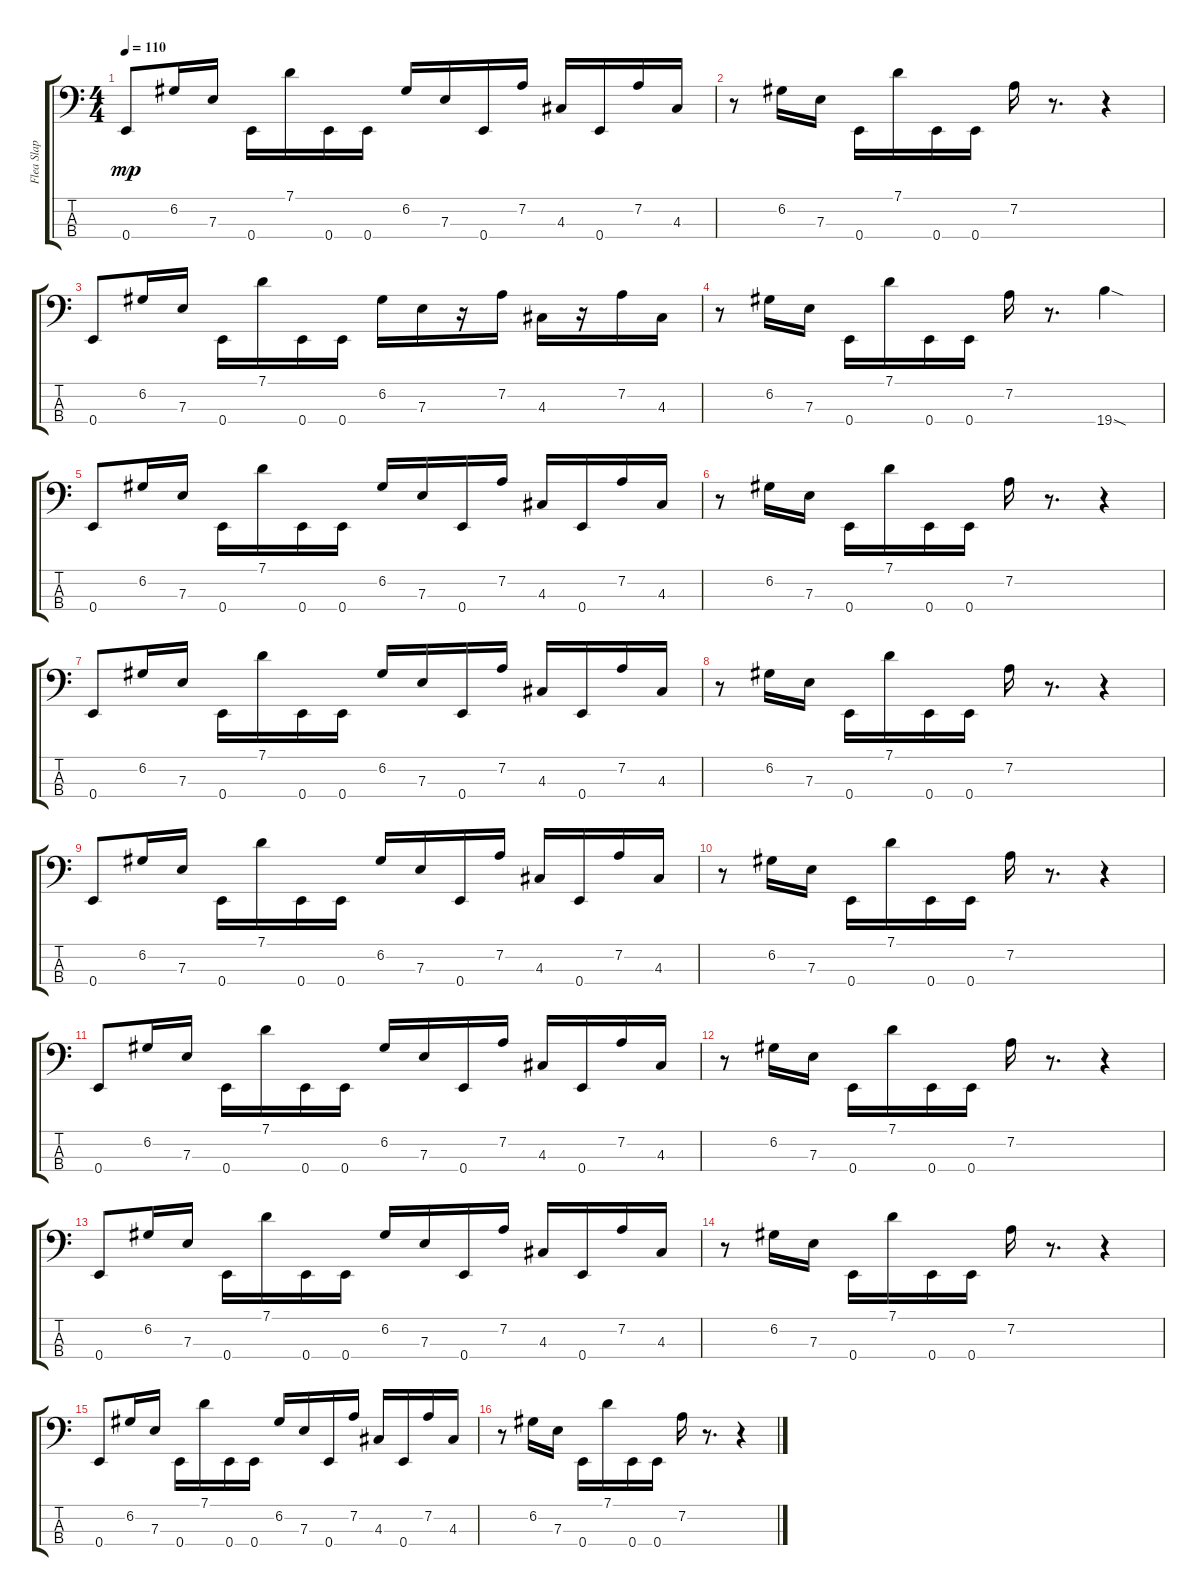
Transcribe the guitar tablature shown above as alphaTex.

\track ("Flea Slap" "Flea Slap") {instrument slapbass1}
\staff {score tabs}
\tuning (G2 D2 A1 E1) {hide}
\ts (4 4)
\tempo 110
\clef f4
\ks c
0.4.8{dy mp} 6.2.16 7.3.16 0.4.16 7.1.16 0.4.16 0.4.16 6.2.16 7.3.16 0.4.16 7.2.16 4.3.16 0.4.16 7.2.16 4.3.16 |
r.8 6.2.16 7.3.16 0.4.16 7.1.16 0.4.16 0.4.16 7.2.16 r.8{d} r.4 |
0.4.8 6.2.16 7.3.16 0.4.16 7.1.16 0.4.16 0.4.16 6.2.16 7.3.16 r.16 7.2.16 4.3.16 r.16 7.2.16 4.3.16 |
r.8 6.2.16 7.3.16 0.4.16 7.1.16 0.4.16 0.4.16 7.2.16 r.8{d} 19.4{sod}.4 |
0.4.8 6.2.16 7.3.16 0.4.16 7.1.16 0.4.16 0.4.16 6.2.16 7.3.16 0.4.16 7.2.16 4.3.16 0.4.16 7.2.16 4.3.16 |
r.8 6.2.16 7.3.16 0.4.16 7.1.16 0.4.16 0.4.16 7.2.16 r.8{d} r.4 |
0.4.8 6.2.16 7.3.16 0.4.16 7.1.16 0.4.16 0.4.16 6.2.16 7.3.16 0.4.16 7.2.16 4.3.16 0.4.16 7.2.16 4.3.16 |
r.8 6.2.16 7.3.16 0.4.16 7.1.16 0.4.16 0.4.16 7.2.16 r.8{d} r.4 |
0.4.8 6.2.16 7.3.16 0.4.16 7.1.16 0.4.16 0.4.16 6.2.16 7.3.16 0.4.16 7.2.16 4.3.16 0.4.16 7.2.16 4.3.16 |
r.8 6.2.16 7.3.16 0.4.16 7.1.16 0.4.16 0.4.16 7.2.16 r.8{d} r.4 |
0.4.8 6.2.16 7.3.16 0.4.16 7.1.16 0.4.16 0.4.16 6.2.16 7.3.16 0.4.16 7.2.16 4.3.16 0.4.16 7.2.16 4.3.16 |
r.8 6.2.16 7.3.16 0.4.16 7.1.16 0.4.16 0.4.16 7.2.16 r.8{d} r.4 |
0.4.8 6.2.16 7.3.16 0.4.16 7.1.16 0.4.16 0.4.16 6.2.16 7.3.16 0.4.16 7.2.16 4.3.16 0.4.16 7.2.16 4.3.16 |
r.8 6.2.16 7.3.16 0.4.16 7.1.16 0.4.16 0.4.16 7.2.16 r.8{d} r.4 |
0.4.8 6.2.16 7.3.16 0.4.16 7.1.16 0.4.16 0.4.16 6.2.16 7.3.16 0.4.16 7.2.16 4.3.16 0.4.16 7.2.16 4.3.16 |
r.8 6.2.16 7.3.16 0.4.16 7.1.16 0.4.16 0.4.16 7.2.16 r.8{d} r.4
